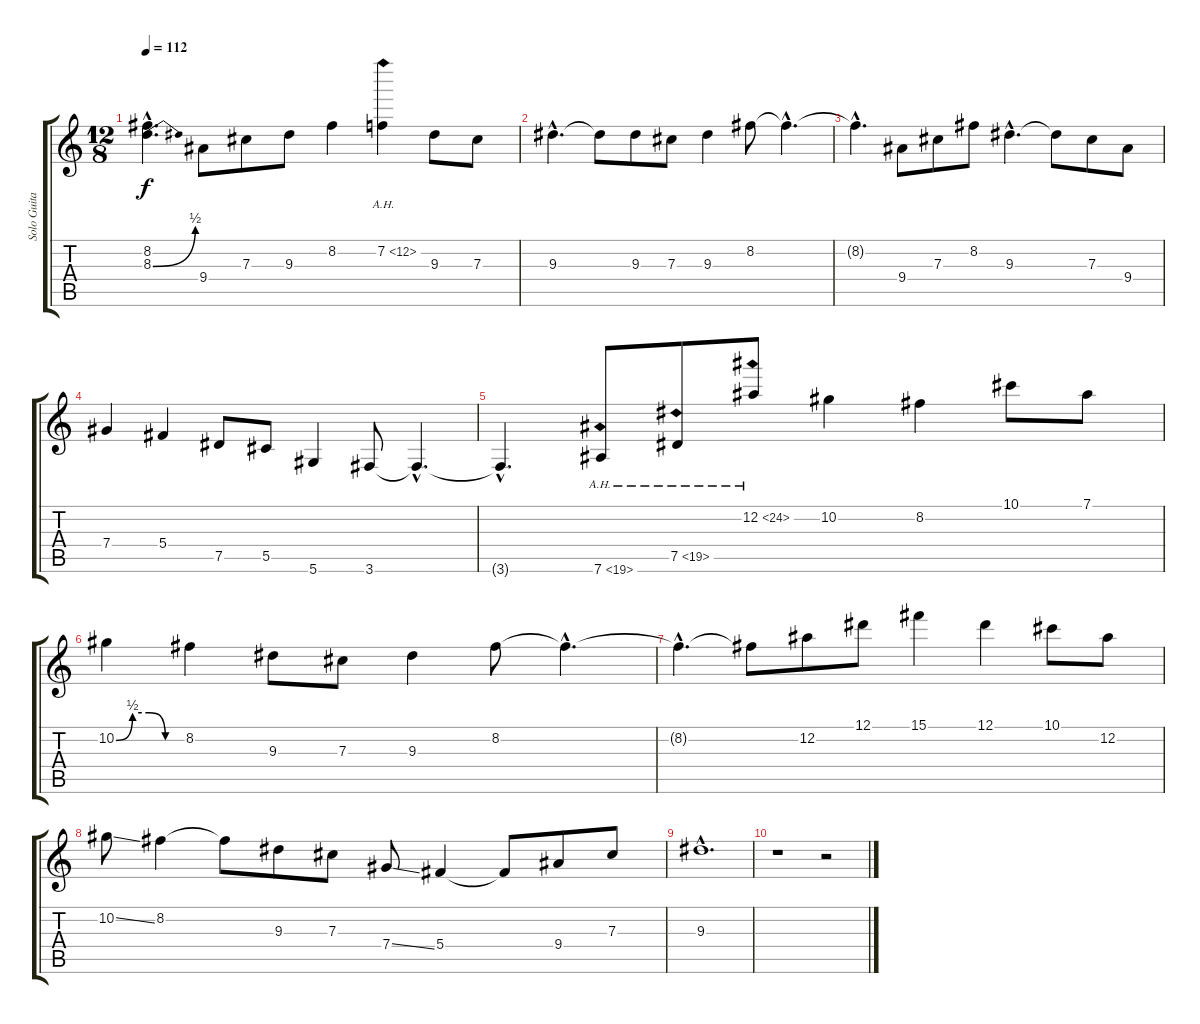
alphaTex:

\track ("Solo Guitar " "Solo Guita") {instrument distortionguitar}
\staff {score tabs}
\tuning (Eb4 Bb3 Gb3 Db3 Ab2 Eb2) {hide}
\ts (12 8)
\tempo 112
\clef g2
\ks c
(8.2{hac} 8.3{be (bend 0 0 60 2) hac}).4{d dy f} 9.4.8 7.3.8 9.3.8 8.2.4 7.2{ah 5}.4 9.3.8 7.3.8 |
9.3{hac}.4{d} 9.3{t}.8 9.3.8 7.3.8 9.3.4 8.2.8 8.2{hac t}.4{d} |
8.2{hac t}.4{d} 9.4.8 7.3.8 8.2.8 9.3{hac}.4{d} 9.3{t}.8 7.3.8 9.4.8 |
7.4.4 5.4.4 7.5.8 5.5.8 5.6.4 3.6.8 3.6{hac t}.4{d} |
3.6{hac t}.4{d} 7.6{ah 12}.8 7.5{ah 12}.8 12.2{ah 12}.8 10.2.4 8.2.4 10.1.8 7.1.8 |
10.2{be (custom 0 0 15 2 30 2 45 0 60 0)}.4 8.2.4 9.3.8 7.3.8 9.3.4 8.2.8 8.2{hac t}.4{d} |
8.2{hac t}.4{d} 8.2{t}.8 12.2.8 12.1.8 15.1.4 12.1.4 10.1.8 12.2.8 |
10.2{ss}.8 8.2.4 8.2{t}.8 9.3.8 7.3.8 7.4{ss}.8 5.4.4 5.4{t}.8 9.4.8 7.3.8 |
9.3{hac}.1{d} |
r.1 r.2
